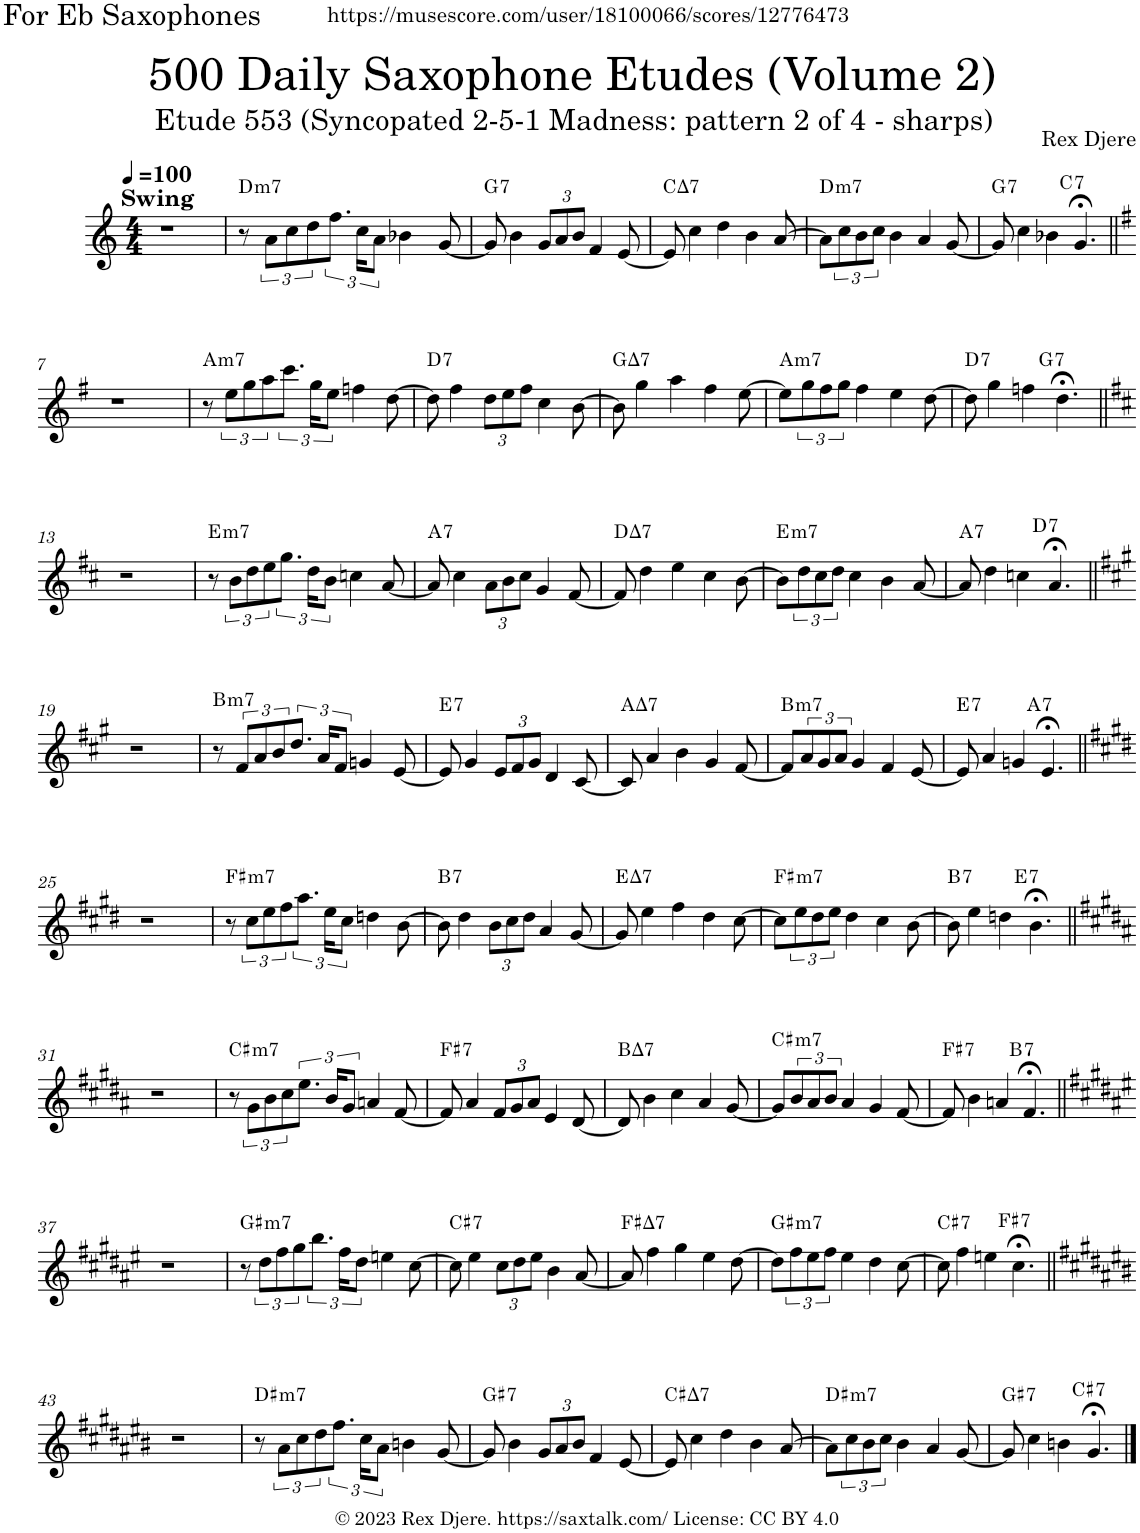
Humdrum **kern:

**kern	**harte
*part1	*part1
*staff1	*
*I"Alto Saxophone	*
*I'A. Sax.	*
*clefG2	*
*Trd5c9	*
*k[]	*
*M4/4	*
*MM100	*
=1	=1
!LO:TX:a:B:t=Swing	!
1r	.
=2	=2
!	!LO:H:kt=m7
8r	D:min7
12a\L	.
12cc\	.
12dd\	.
12.ff\J	.
24cc\KL	.
12a\J	.
4b-X\	.
[8g/	.
=3	=3
!	!LO:H:kt=7
8g/]	G:7
4b\	.
*Xbrackettup	*
12g/L	.
12a/	.
12b/J	.
4f/	.
[8e/	.
=4	=4
!	!LO:H:kt=7
8e/]	C:maj7
4cc\	.
4dd\	.
4b\	.
[8a/	.
=5	=5
!	!LO:H:kt=m7
8a\L]	D:min7
*brackettup	*
12cc\	.
12b\	.
12cc\J	.
4b\	.
4a/	.
[8g/	.
=6	=6
!	!LO:H:kt=7
*^	*
8g/]	2ryy	G:7
4cc\	.	.
4b-X\	.	.
!	!	!LO:H:kt=7
.	2ryy	C:7
4.g;</	.	.
*v	*v	*
!!LO:LB:g=z
=7||	=7||
*k[f#]	*
1r	.
=8	=8
!	!LO:H:kt=m7
8r	A:min7
12ee\L	.
12gg\	.
12aa\	.
12.ccc\J	.
24gg\KL	.
12ee\J	.
4ffn\	.
[8dd\	.
=9	=9
!	!LO:H:kt=7
8dd\]	D:7
4ff#\	.
*Xbrackettup	*
12dd\L	.
12ee\	.
12ff#\J	.
4cc\	.
[8b\	.
=10	=10
!	!LO:H:kt=7
8b\]	G:maj7
4gg\	.
4aa\	.
4ff#\	.
[8ee\	.
=11	=11
!	!LO:H:kt=m7
8ee\L]	A:min7
*brackettup	*
12gg\	.
12ff#\	.
12gg\J	.
4ff#\	.
4ee\	.
[8dd\	.
=12	=12
!	!LO:H:kt=7
*^	*
8dd\]	2ryy	D:7
4gg\	.	.
4ffn\	.	.
!	!	!LO:H:kt=7
.	2ryy	G:7
4.dd;<\	.	.
*v	*v	*
!!LO:LB:g=z
=13||	=13||
*k[f#c#]	*
1r	.
=14	=14
!	!LO:H:kt=m7
8r	E:min7
12b\L	.
12dd\	.
12ee\	.
12.gg\J	.
24dd\KL	.
12b\J	.
4ccn\	.
[8a/	.
=15	=15
!	!LO:H:kt=7
8a/]	A:7
4cc#\	.
*Xbrackettup	*
12a\L	.
12b\	.
12cc#\J	.
4g/	.
[8f#/	.
=16	=16
!	!LO:H:kt=7
8f#/]	D:maj7
4dd\	.
4ee\	.
4cc#\	.
[8b\	.
=17	=17
!	!LO:H:kt=m7
8b\L]	E:min7
*brackettup	*
12dd\	.
12cc#\	.
12dd\J	.
4cc#\	.
4b\	.
[8a/	.
=18	=18
!	!LO:H:kt=7
*^	*
8a/]	2ryy	A:7
4dd\	.	.
4ccn\	.	.
!	!	!LO:H:kt=7
.	2ryy	D:7
4.a;</	.	.
*v	*v	*
!!LO:LB:g=z
=19||	=19||
*k[f#c#g#]	*
1r	.
=20	=20
!	!LO:H:kt=m7
8r	B:min7
12f#/L	.
12a/	.
12b/	.
12.dd/J	.
24a/KL	.
12f#/J	.
4gn/	.
[8e/	.
=21	=21
!	!LO:H:kt=7
8e/]	E:7
4g#/	.
*Xbrackettup	*
12e/L	.
12f#/	.
12g#/J	.
4d/	.
[8c#/	.
=22	=22
!	!LO:H:kt=7
8c#/]	A:maj7
4a/	.
4b\	.
4g#/	.
[8f#/	.
=23	=23
!	!LO:H:kt=m7
8f#/L]	B:min7
*brackettup	*
12a/	.
12g#/	.
12a/J	.
4g#/	.
4f#/	.
[8e/	.
=24	=24
!	!LO:H:kt=7
*^	*
8e/]	2ryy	E:7
4a/	.	.
4gn/	.	.
!	!	!LO:H:kt=7
.	2ryy	A:7
4.e;</	.	.
*v	*v	*
!!LO:LB:g=z
=25||	=25||
*k[f#c#g#d#]	*
1r	.
=26	=26
!	!LO:H:kt=m7
8r	F#:min7
12cc#\L	.
12ee\	.
12ff#\	.
12.aa\J	.
24ee\KL	.
12cc#\J	.
4ddn\	.
[8b\	.
=27	=27
!	!LO:H:kt=7
8b\]	B:7
4dd#\	.
*Xbrackettup	*
12b\L	.
12cc#\	.
12dd#\J	.
4a/	.
[8g#/	.
=28	=28
!	!LO:H:kt=7
8g#/]	E:maj7
4ee\	.
4ff#\	.
4dd#\	.
[8cc#\	.
=29	=29
!	!LO:H:kt=m7
8cc#\L]	F#:min7
*brackettup	*
12ee\	.
12dd#\	.
12ee\J	.
4dd#\	.
4cc#\	.
[8b\	.
=30	=30
!	!LO:H:kt=7
*^	*
8b\]	2ryy	B:7
4ee\	.	.
4ddn\	.	.
!	!	!LO:H:kt=7
.	2ryy	E:7
4.b;<\	.	.
*v	*v	*
!!LO:LB:g=z
=31||	=31||
*k[f#c#g#d#a#]	*
1r	.
=32	=32
!	!LO:H:kt=m7
8r	C#:min7
12g#\L	.
12b\	.
12cc#\	.
12.ee\J	.
24b/KL	.
12g#/J	.
4an/	.
[8f#/	.
=33	=33
!	!LO:H:kt=7
8f#/]	F#:7
4a#/	.
*Xbrackettup	*
12f#/L	.
12g#/	.
12a#/J	.
4e/	.
[8d#/	.
=34	=34
!	!LO:H:kt=7
8d#/]	B:maj7
4b\	.
4cc#\	.
4a#/	.
[8g#/	.
=35	=35
!	!LO:H:kt=m7
8g#/L]	C#:min7
*brackettup	*
12b/	.
12a#/	.
12b/J	.
4a#/	.
4g#/	.
[8f#/	.
=36	=36
!	!LO:H:kt=7
*^	*
8f#/]	2ryy	F#:7
4b\	.	.
4an/	.	.
!	!	!LO:H:kt=7
.	2ryy	B:7
4.f#;</	.	.
*v	*v	*
!!LO:LB:g=z
=37||	=37||
*k[f#c#g#d#a#e#]	*
1r	.
=38	=38
!	!LO:H:kt=m7
8r	G#:min7
12dd#\L	.
12ff#\	.
12gg#\	.
12.bb\J	.
24ff#\KL	.
12dd#\J	.
4een\	.
[8cc#\	.
=39	=39
!	!LO:H:kt=7
8cc#\]	C#:7
4ee#\	.
*Xbrackettup	*
12cc#\L	.
12dd#\	.
12ee#\J	.
4b\	.
[8a#/	.
=40	=40
!	!LO:H:kt=7
8a#/]	F#:maj7
4ff#\	.
4gg#\	.
4ee#\	.
[8dd#\	.
=41	=41
!	!LO:H:kt=m7
8dd#\L]	G#:min7
*brackettup	*
12ff#\	.
12ee#\	.
12ff#\J	.
4ee#\	.
4dd#\	.
[8cc#\	.
=42	=42
!	!LO:H:kt=7
*^	*
8cc#\]	2ryy	C#:7
4ff#\	.	.
4een\	.	.
!	!	!LO:H:kt=7
.	2ryy	F#:7
4.cc#;<\	.	.
*v	*v	*
!!LO:LB:g=z
=43||	=43||
*k[f#c#g#d#a#e#b#]	*
1r	.
=44	=44
!	!LO:H:kt=m7
8r	D#:min7
12a#\L	.
12cc#\	.
12dd#\	.
12.ff#\J	.
24cc#\KL	.
12a#\J	.
4bn\	.
[8g#/	.
=45	=45
!	!LO:H:kt=7
8g#/]	G#:7
4b#\	.
*Xbrackettup	*
12g#/L	.
12a#/	.
12b#/J	.
4f#/	.
[8e#/	.
=46	=46
!	!LO:H:kt=7
8e#/]	C#:maj7
4cc#\	.
4dd#\	.
4b#\	.
[8a#/	.
=47	=47
!	!LO:H:kt=m7
8a#\L]	D#:min7
*brackettup	*
12cc#\	.
12b#\	.
12cc#\J	.
4b#\	.
4a#/	.
[8g#/	.
=48	=48
!	!LO:H:kt=7
*^	*
8g#/]	2ryy	G#:7
4cc#\	.	.
4bn\	.	.
!	!	!LO:H:kt=7
.	2ryy	C#:7
4.g#;</	.	.
*v	*v	*
==	==
*-	*-
